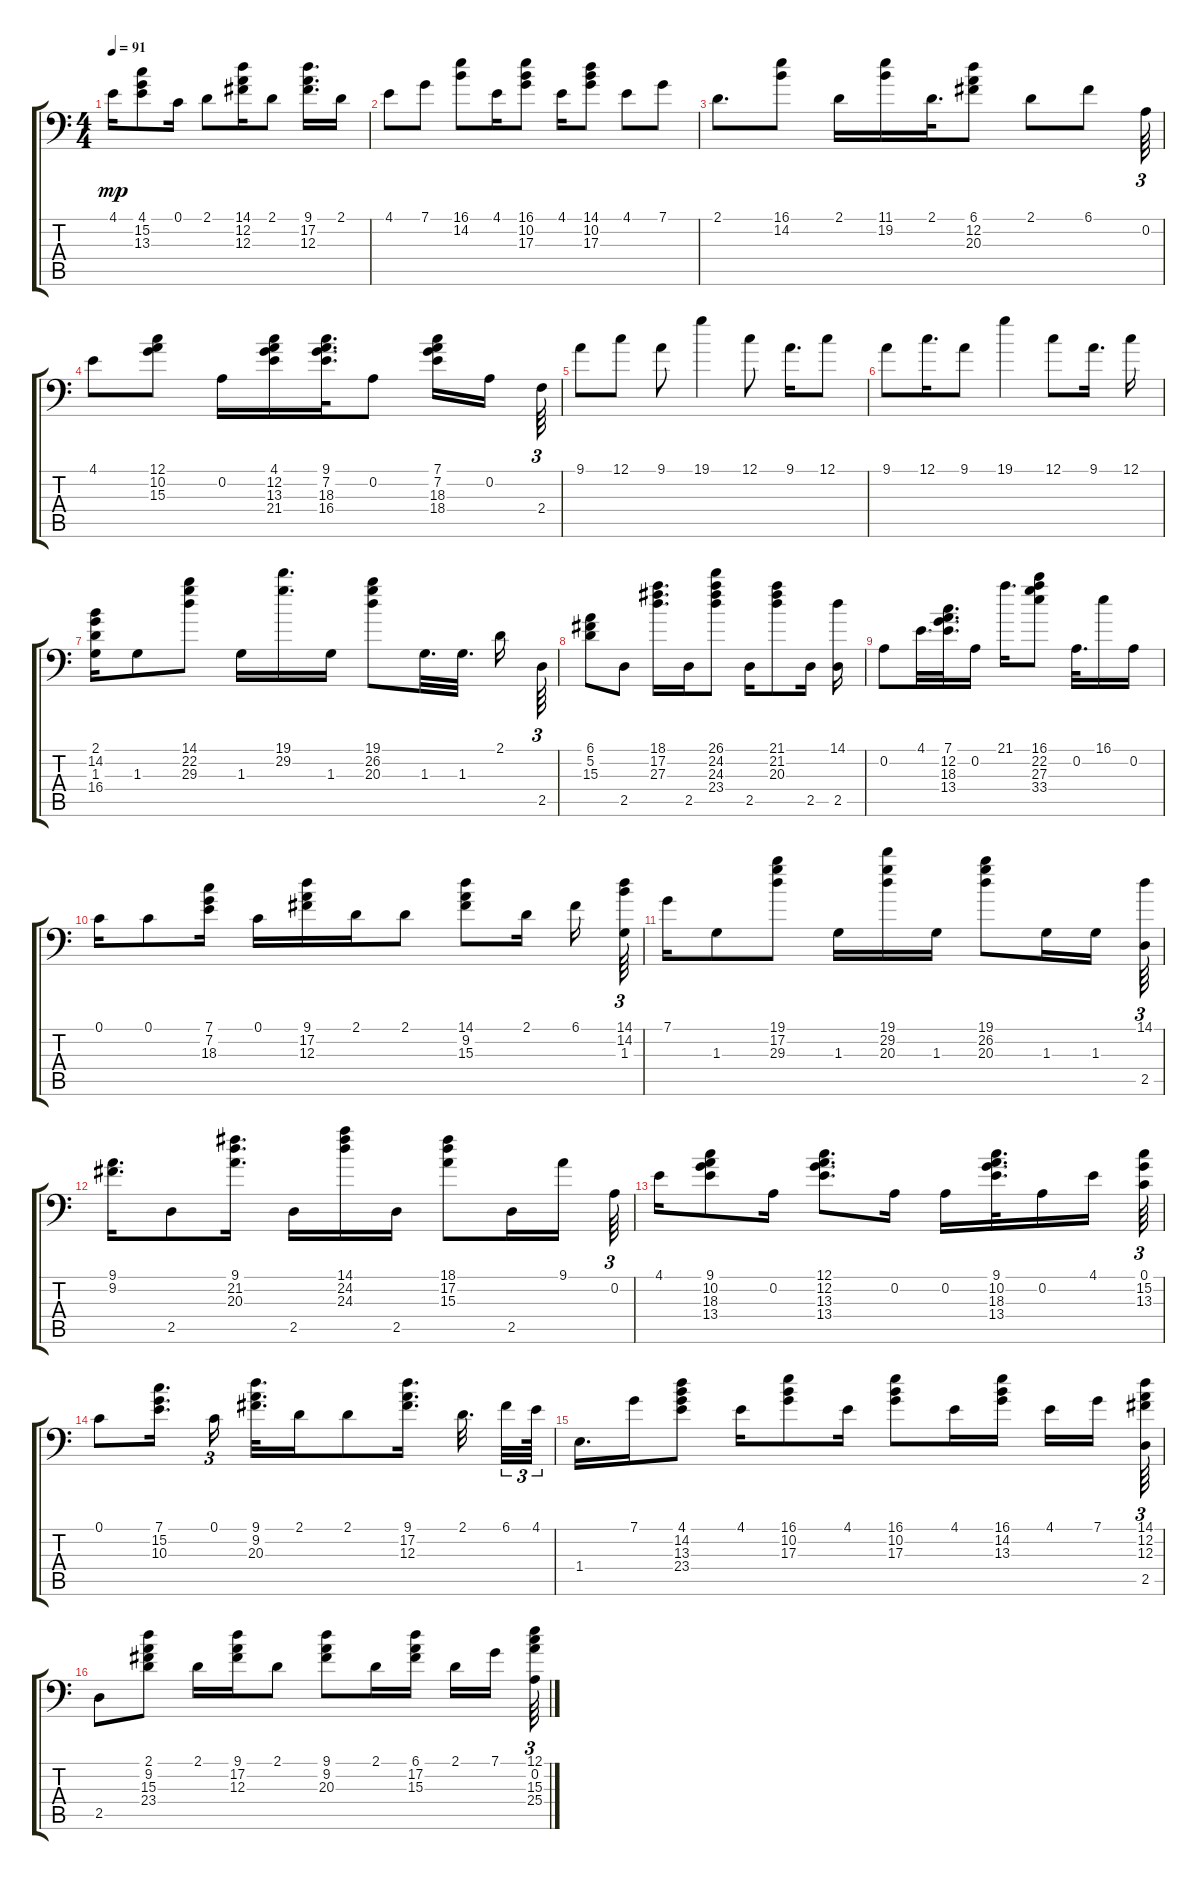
\track "" {instrument electricguitarclean}
\staff {score tabs}
\tuning (C3 A2 Gb2 Eb2 C2 A1) {hide}
\ts (4 4)
\tempo 91
\clef f4
\ks c
4.1.16{dy mp} (4.1 15.2 13.3).8 0.1.16 2.1.8 (14.1 12.2 12.3).16 2.1.8 (9.1 17.2 12.3).16{d} 2.1.16 |
4.1.8 7.1.8 (16.1 14.2).8 4.1.16 (16.1 10.2 17.3).8 4.1.16 (14.1 10.2 17.3).8 4.1.8 7.1.8 |
2.1.8{d} (16.1 14.2).8 2.1.16 (11.1 19.2).16 2.1.32{d} (6.1 12.2 20.3).8 2.1.8 6.1.8 0.2.64{tu (3 2)} |
4.1.8 (12.1 10.2 15.3).8 0.2.16 (4.1 12.2 13.3 21.4).16 (9.1 7.2 18.3 16.4).32{d} 0.2.8 (7.1 7.2 18.3 18.4).16 0.2.16 2.4.64{tu (3 2)} |
9.1.8 12.1.8 9.1.8 19.1.4 12.1.8 9.1.16{d} 12.1.8 |
9.1.8 12.1.16{d} 9.1.8 19.1.4 12.1.8 9.1.16{d} 12.1.16 |
(2.1 14.2 1.3 16.4).16 1.3.8 (14.1 22.2 29.3).8 1.3.16 (19.1 29.2).16{d} 1.3.16 (19.1 26.2 20.3).8 1.3.32{d} 1.3.32{d} 2.1.16 2.5.64{tu (3 2)} |
(6.1 5.2 15.3).8 2.5.8 (18.1 17.2 27.3).16{d} 2.5.16 (26.1 24.2 24.3 23.4).8 2.5.16 (21.1 21.2 20.3).8 2.5.16 (14.1 2.5).16 |
0.2.8 4.1.32{d} (7.1 12.2 18.3 13.4).32{d} 0.2.16 21.1.16{d} (16.1 22.2 27.3 33.4).8 0.2.32{d} 16.1.16 0.2.16 |
0.1.16 0.1.8 (7.1 7.2 18.3).16 0.1.16 (9.1 17.2 12.3).16 2.1.16 2.1.8 (14.1 9.2 15.3).8 2.1.16 6.1.16 (14.1 14.2 1.3).64{tu (3 2)} |
7.1.16 1.3.8 (19.1 17.2 29.3).8 1.3.16 (19.1 29.2 20.3).16 1.3.16 (19.1 26.2 20.3).8 1.3.16 1.3.16 (14.1 2.5).64{tu (3 2)} |
(9.1 9.2).16{d} 2.5.8 (9.1 21.2 20.3).16{d} 2.5.16 (14.1 24.2 24.3).16 2.5.16 (18.1 17.2 15.3).8 2.5.16 9.1.16 0.2.64{tu (3 2)} |
4.1.16 (9.1 10.2 18.3 13.4).8 0.2.16 (12.1 12.2 13.3 13.4).8{d} 0.2.16 0.2.16 (9.1 10.2 18.3 13.4).32{d} 0.2.16 4.1.16 (0.1 15.2 13.3).64{tu (3 2)} |
0.1.8 (7.1 15.2 10.3).16{d} 0.1.16{tu (3 2)} (9.1 9.2 20.3).32{d} 2.1.16 2.1.8 (9.1 17.2 12.3).16{d} 2.1.32{d} 6.1.32{tu (3 2)} 4.1.64{tu (3 2)} |
1.4.16{d} 7.1.16 (4.1 14.2 13.3 23.4).8 4.1.16 (16.1 10.2 17.3).8 4.1.16 (16.1 10.2 17.3).8 4.1.16 (16.1 14.2 13.3).16 4.1.16 7.1.16 (14.1 12.2 12.3 2.5).64{tu (3 2)} |
2.5.8 (2.1 9.2 15.3 23.4).8 2.1.16 (9.1 17.2 12.3).16 2.1.8 (9.1 9.2 20.3).8 2.1.16 (6.1 17.2 15.3).16 2.1.16 7.1.16 (12.1 0.2 15.3 25.4).64{tu (3 2)}
